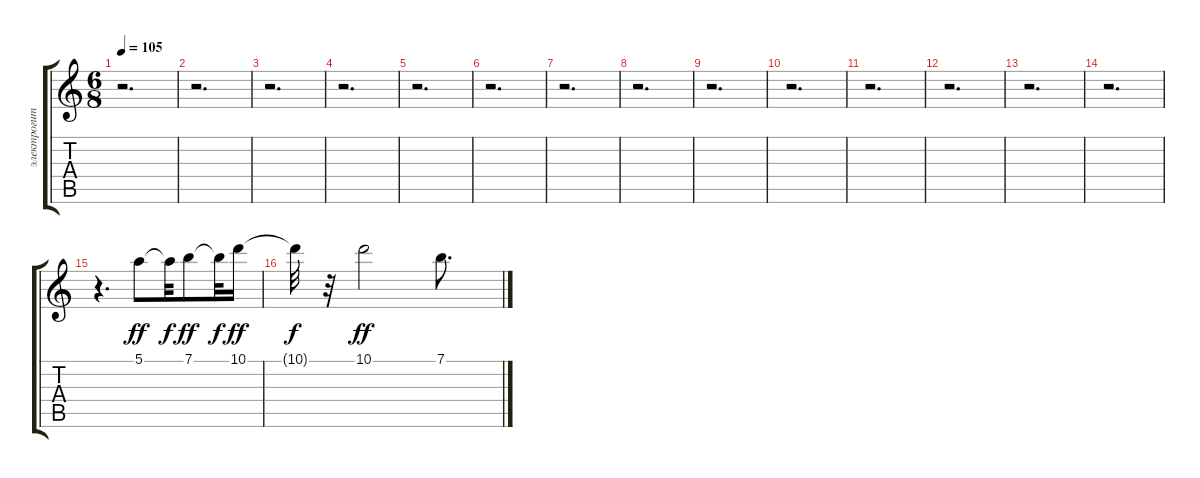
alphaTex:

\track ("электрогитара дубль" "электрогит") {instrument electricguitarmuted}
\staff {score tabs}
\tuning (E4 B3 G3 D3 A2 E2) {hide}
\ts (6 8)
\tempo 105
\clef g2
\ks c
r.2{d dy f} |
r.2{d} |
r.2{d} |
r.2{d} |
r.2{d} |
r.2{d} |
r.2{d} |
r.2{d} |
r.2{d} |
r.2{d} |
r.2{d} |
r.2{d} |
r.2{d} |
r.2{d} |
r.4{d} 5.1.8{dy ff} 5.1{t}.32{dy f} 7.1.8{dy ff} 7.1{t}.32{dy f} 10.1.16{dy ff} |
10.1{t}.32{dy f} r.32 10.1.2{dy ff} 7.1.8{d}
